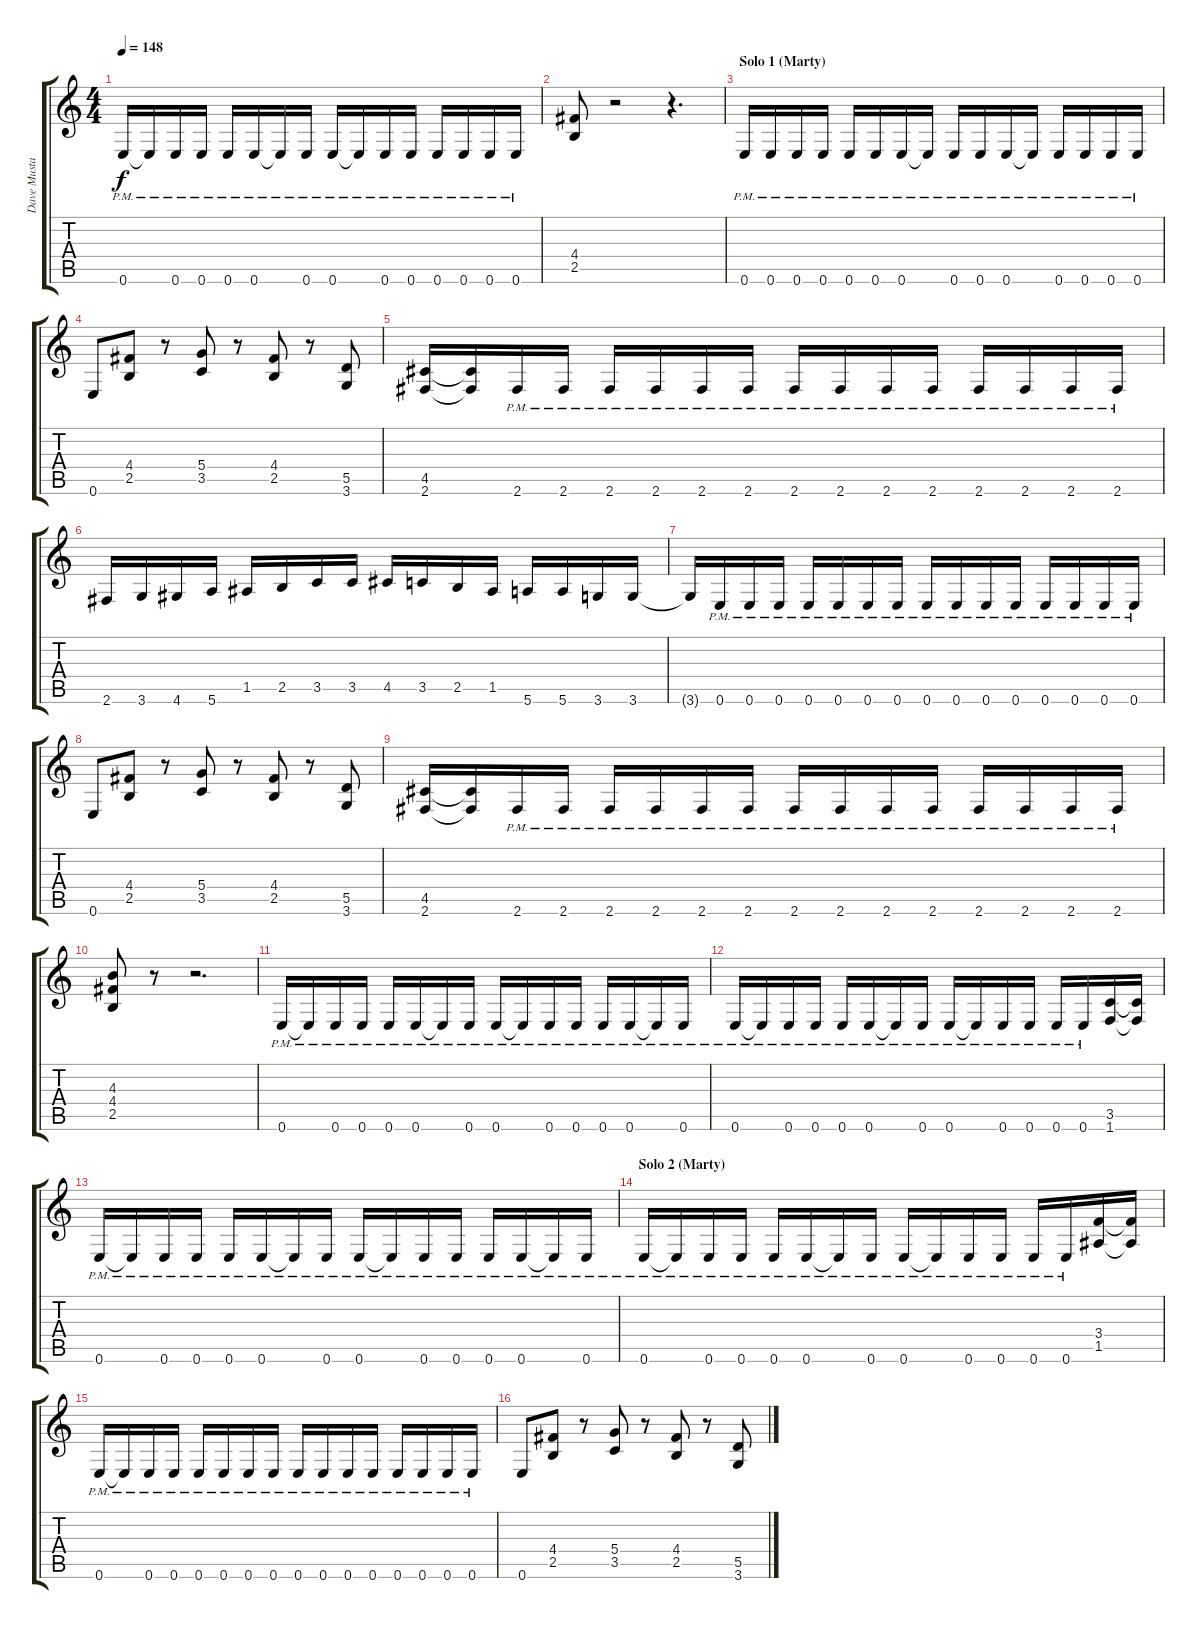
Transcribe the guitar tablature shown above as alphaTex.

\track ("Dave Mustaine" "Dave Musta") {instrument distortionguitar}
\staff {score tabs}
\tuning (E4 B3 G3 D3 A2 E2) {hide}
\ts (4 4)
\tempo 148
\clef g2
\ks c
0.6{pm}.16{dy f} 0.6{pm t}.16 0.6{pm}.16 0.6{pm}.16 0.6{pm}.16 0.6{pm}.16 0.6{pm t}.16 0.6{pm}.16 0.6{pm}.16 0.6{pm t}.16 0.6{pm}.16 0.6{pm}.16 0.6{pm}.16 0.6{pm}.16 0.6{pm}.16 0.6{pm}.16 |
(4.4 2.5).8 r.2 r.4{d} |
\section ("" "Solo 1 (Marty)")
0.6{pm}.16 0.6{pm}.16 0.6{pm}.16 0.6{pm}.16 0.6{pm}.16 0.6{pm}.16 0.6{pm}.16 0.6{pm t}.16 0.6{pm}.16 0.6{pm}.16 0.6{pm}.16 0.6{pm t}.16 0.6{pm}.16 0.6{pm}.16 0.6{pm}.16 0.6{pm}.16 |
0.6.8 (4.4 2.5).8 r.8 (5.4 3.5).8 r.8 (4.4 2.5).8 r.8 (5.5 3.6).8 |
(4.5 2.6).16 (4.5{t} 2.6{t}).16 2.6{pm}.16 2.6{pm}.16 2.6{pm}.16 2.6{pm}.16 2.6{pm}.16 2.6{pm}.16 2.6{pm}.16 2.6{pm}.16 2.6{pm}.16 2.6{pm}.16 2.6{pm}.16 2.6{pm}.16 2.6{pm}.16 2.6{pm}.16 |
2.6.16 3.6.16 4.6.16 5.6.16 1.5.16 2.5.16 3.5.16 3.5.16 4.5.16 3.5.16 2.5.16 1.5.16 5.6.16 5.6.16 3.6.16 3.6.16 |
3.6{t}.16 0.6{pm}.16 0.6{pm}.16 0.6{pm}.16 0.6{pm}.16 0.6{pm}.16 0.6{pm}.16 0.6{pm}.16 0.6{pm}.16 0.6{pm}.16 0.6{pm}.16 0.6{pm}.16 0.6{pm}.16 0.6{pm}.16 0.6{pm}.16 0.6{pm}.16 |
0.6.8 (4.4 2.5).8 r.8 (5.4 3.5).8 r.8 (4.4 2.5).8 r.8 (5.5 3.6).8 |
(4.5 2.6).16 (4.5{t} 2.6{t}).16 2.6{pm}.16 2.6{pm}.16 2.6{pm}.16 2.6{pm}.16 2.6{pm}.16 2.6{pm}.16 2.6{pm}.16 2.6{pm}.16 2.6{pm}.16 2.6{pm}.16 2.6{pm}.16 2.6{pm}.16 2.6{pm}.16 2.6{pm}.16 |
(4.3 4.4 2.5).8 r.8 r.2{d} |
0.6{pm}.16 0.6{pm t}.16 0.6{pm}.16 0.6{pm}.16 0.6{pm}.16 0.6{pm}.16 0.6{pm t}.16 0.6{pm}.16 0.6{pm}.16 0.6{pm t}.16 0.6{pm}.16 0.6{pm}.16 0.6{pm}.16 0.6{pm}.16 0.6{pm t}.16 0.6{pm}.16 |
0.6{pm}.16 0.6{pm t}.16 0.6{pm}.16 0.6{pm}.16 0.6{pm}.16 0.6{pm}.16 0.6{pm t}.16 0.6{pm}.16 0.6{pm}.16 0.6{pm t}.16 0.6{pm}.16 0.6{pm}.16 0.6{pm}.16 0.6{pm}.16 (3.5 1.6).16 (3.5{t} 1.6{t}).16 |
0.6{pm}.16 0.6{pm t}.16 0.6{pm}.16 0.6{pm}.16 0.6{pm}.16 0.6{pm}.16 0.6{pm t}.16 0.6{pm}.16 0.6{pm}.16 0.6{pm t}.16 0.6{pm}.16 0.6{pm}.16 0.6{pm}.16 0.6{pm}.16 0.6{pm t}.16 0.6{pm}.16 |
\section ("" "Solo 2 (Marty)")
0.6{pm}.16 0.6{pm t}.16 0.6{pm}.16 0.6{pm}.16 0.6{pm}.16 0.6{pm}.16 0.6{pm t}.16 0.6{pm}.16 0.6{pm}.16 0.6{pm t}.16 0.6{pm}.16 0.6{pm}.16 0.6{pm}.16 0.6{pm}.16 (3.4 1.5).16 (3.4{t} 1.5{t}).16 |
0.6{pm}.16 0.6{pm t}.16 0.6{pm}.16 0.6{pm}.16 0.6{pm}.16 0.6{pm}.16 0.6{pm}.16 0.6{pm}.16 0.6{pm}.16 0.6{pm}.16 0.6{pm}.16 0.6{pm}.16 0.6{pm}.16 0.6{pm}.16 0.6{pm}.16 0.6{pm}.16 |
0.6.8 (4.4 2.5).8 r.8 (5.4 3.5).8 r.8 (4.4 2.5).8 r.8 (5.5 3.6).8
